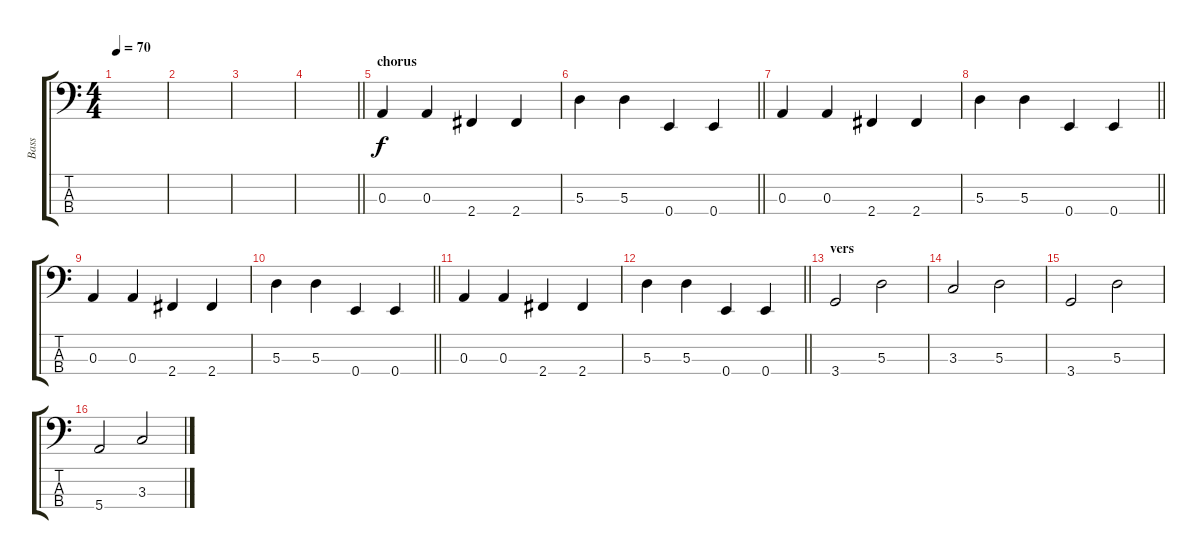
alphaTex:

\track ("Bass" "Bass") {instrument electricbassfinger}
\staff {score tabs}
\tuning (G2 D2 A1 E1) {hide}
\ts (4 4)
\tempo 70
\clef f4
\ks c
|
|
|
\barLineRight lightlight
|
\section ("" "chorus")
0.3.4 0.3.4 2.4.4 2.4.4 |
\barLineRight lightlight
5.3.4 5.3.4 0.4.4 0.4.4 |
0.3.4 0.3.4 2.4.4 2.4.4 |
\barLineRight lightlight
5.3.4 5.3.4 0.4.4 0.4.4 |
0.3.4 0.3.4 2.4.4 2.4.4 |
\barLineRight lightlight
5.3.4 5.3.4 0.4.4 0.4.4 |
0.3.4 0.3.4 2.4.4 2.4.4 |
\barLineRight lightlight
5.3.4 5.3.4 0.4.4 0.4.4 |
\section ("" "vers")
3.4.2 5.3.2 |
3.3.2 5.3.2 |
3.4.2 5.3.2 |
5.4.2 3.3.2
